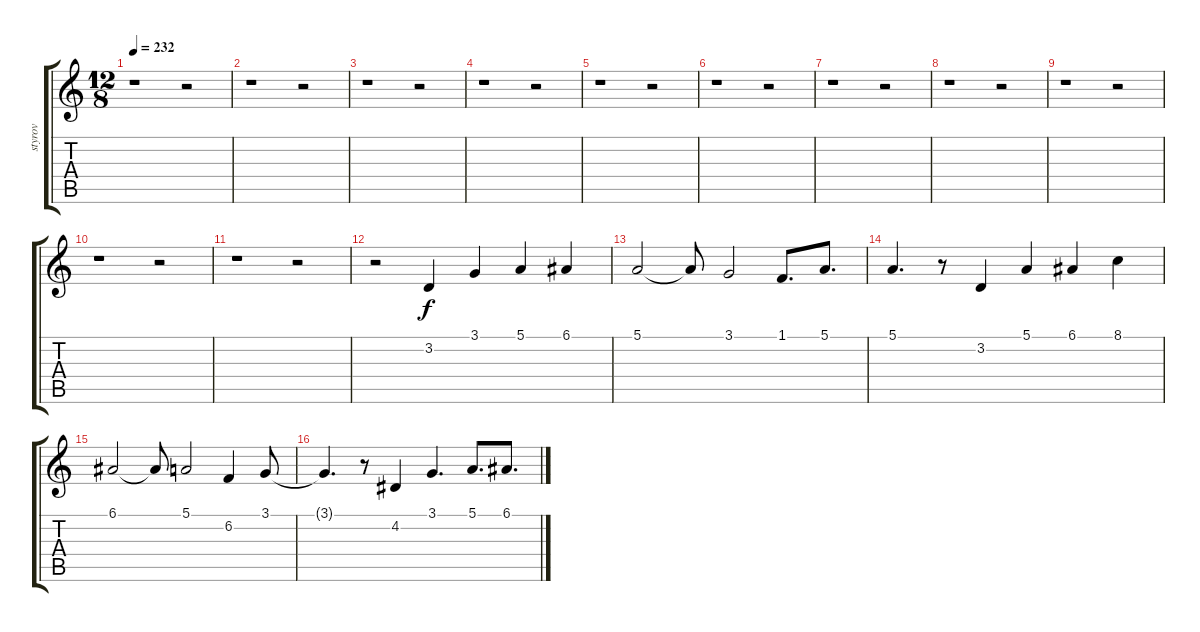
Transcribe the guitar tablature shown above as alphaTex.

\track ("styrov" "styrov") {instrument lead6voice}
\staff {score tabs}
\tuning (E4 B3 G3 D3 A2 E2) {hide}
\ts (12 8)
\tempo 232
\clef g2
\ks c
r.1{dy f} r.2 |
r.1 r.2 |
r.1 r.2 |
r.1 r.2 |
r.1 r.2 |
r.1 r.2 |
r.1 r.2 |
r.1 r.2 |
r.1 r.2 |
r.1 r.2 |
r.1 r.2 |
r.2 3.2.4 3.1.4 5.1.4 6.1.4 |
5.1.2 5.1{t}.8 3.1.2 1.1.8{d} 5.1.8{d} |
5.1.4{d} r.8 3.2.4 5.1.4 6.1.4 8.1.4 |
6.1.2 6.1{t}.8 5.1.2 6.2.4 3.1.8 |
3.1{t}.4{d} r.8 4.2.4 3.1.4{d} 5.1.8{d} 6.1.8{d}
